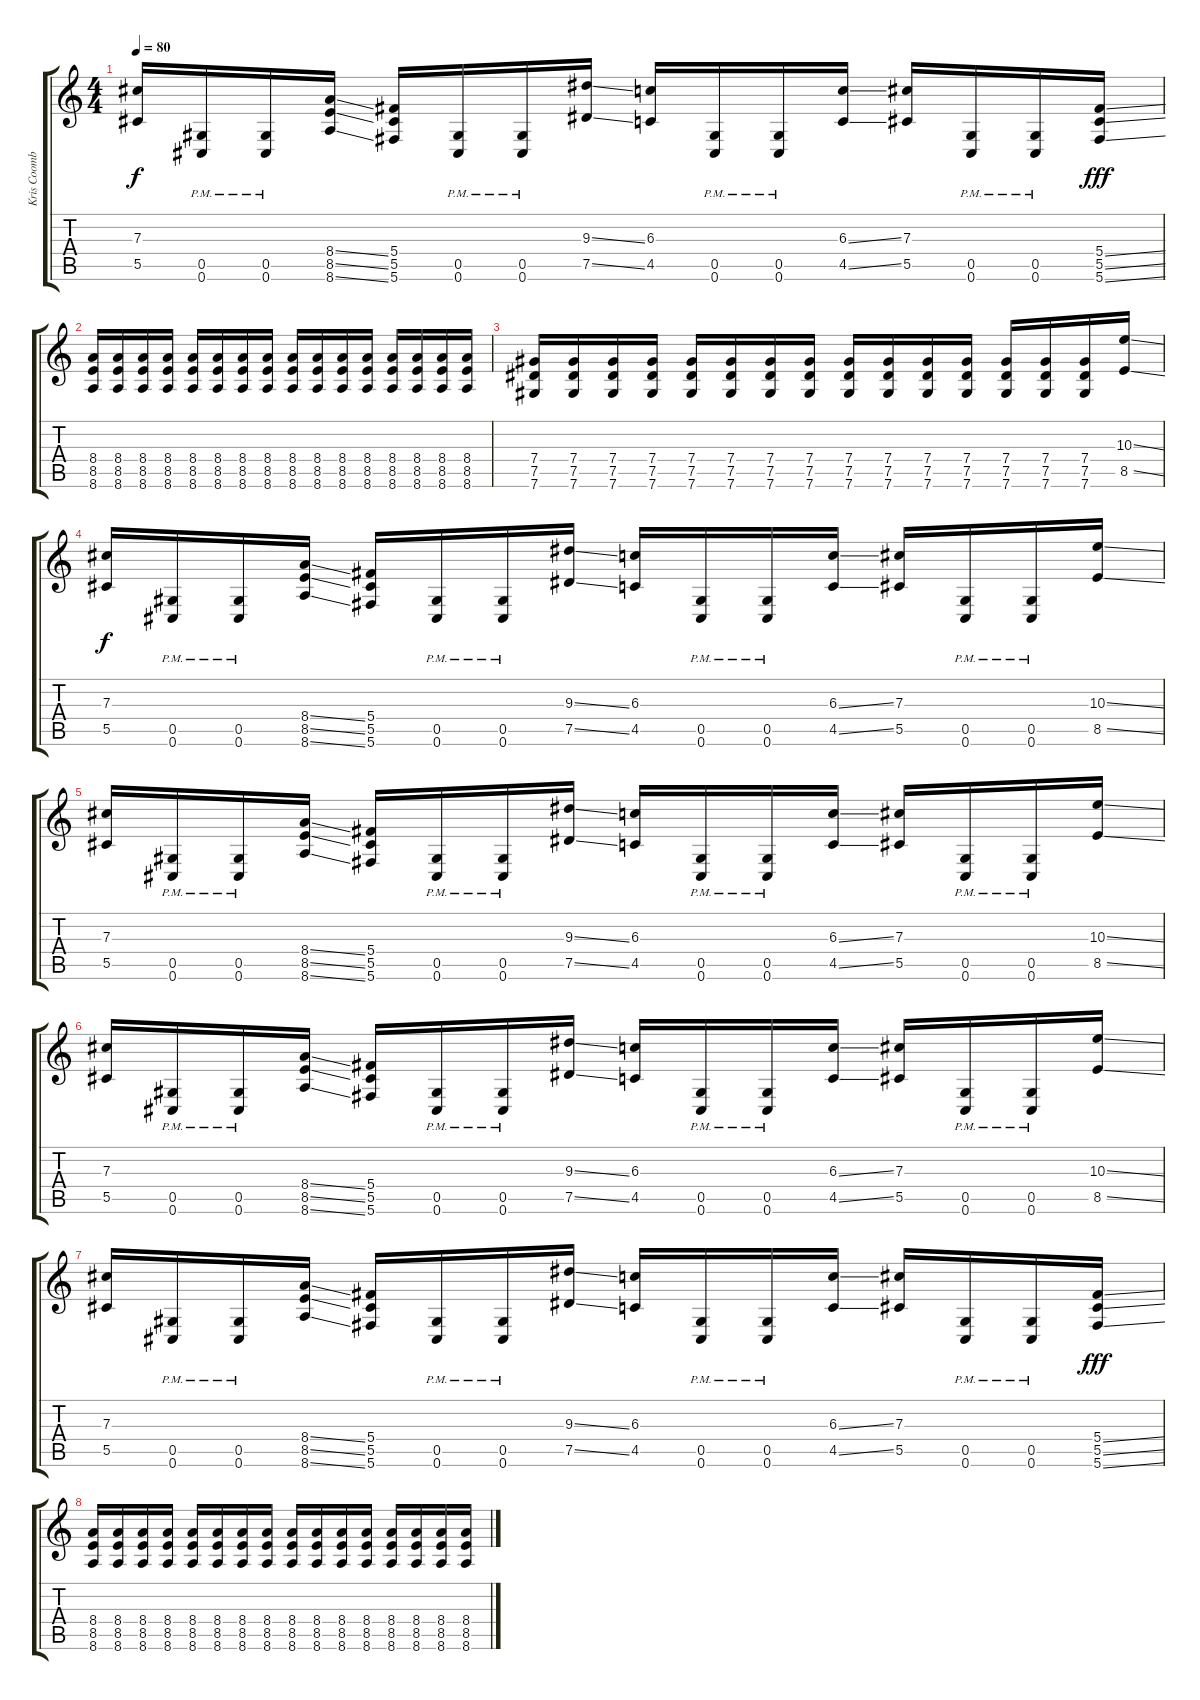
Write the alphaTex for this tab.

\track ("Kris Coombs" "Kris Coomb") {instrument distortionguitar}
\staff {score tabs}
\tuning (Eb4 Bb3 Gb3 Db3 Ab2 Db2) {hide}
\ts (4 4)
\tempo 80
\clef g2
\ks c
(7.3 5.5).16{dy f} (0.5{pm} 0.6{pm}).16 (0.5{pm} 0.6{pm}).16 (8.4{ss} 8.5{ss} 8.6{ss}).16 (5.4 5.5 5.6).16 (0.5{pm} 0.6{pm}).16 (0.5{pm} 0.6{pm}).16 (9.3{ss} 7.5{ss}).16 (6.3 4.5).16 (0.5{pm} 0.6{pm}).16 (0.5{pm} 0.6{pm}).16 (6.3{ss} 4.5{ss}).16 (7.3 5.5).16 (0.5{pm} 0.6{pm}).16 (0.5{pm} 0.6{pm}).16 (5.4{ss} 5.5{ss} 5.6{ss}).16{dy fff} |
(8.4 8.5 8.6).16 (8.4 8.5 8.6).16 (8.4 8.5 8.6).16 (8.4 8.5 8.6).16 (8.4 8.5 8.6).16 (8.4 8.5 8.6).16 (8.4 8.5 8.6).16 (8.4 8.5 8.6).16 (8.4 8.5 8.6).16 (8.4 8.5 8.6).16 (8.4 8.5 8.6).16 (8.4 8.5 8.6).16 (8.4 8.5 8.6).16 (8.4 8.5 8.6).16 (8.4 8.5 8.6).16 (8.4 8.5 8.6).16 |
(7.4 7.5 7.6).16 (7.4 7.5 7.6).16 (7.4 7.5 7.6).16 (7.4 7.5 7.6).16 (7.4 7.5 7.6).16 (7.4 7.5 7.6).16 (7.4 7.5 7.6).16 (7.4 7.5 7.6).16 (7.4 7.5 7.6).16 (7.4 7.5 7.6).16 (7.4 7.5 7.6).16 (7.4 7.5 7.6).16 (7.4 7.5 7.6).16 (7.4 7.5 7.6).16 (7.4 7.5 7.6).16 (10.3{ss} 8.5{ss}).16 |
(7.3 5.5).16{dy f} (0.5{pm} 0.6{pm}).16 (0.5{pm} 0.6{pm}).16 (8.4{ss} 8.5{ss} 8.6{ss}).16 (5.4 5.5 5.6).16 (0.5{pm} 0.6{pm}).16 (0.5{pm} 0.6{pm}).16 (9.3{ss} 7.5{ss}).16 (6.3 4.5).16 (0.5{pm} 0.6{pm}).16 (0.5{pm} 0.6{pm}).16 (6.3{ss} 4.5{ss}).16 (7.3 5.5).16 (0.5{pm} 0.6{pm}).16 (0.5{pm} 0.6{pm}).16 (10.3{ss} 8.5{ss}).16 |
(7.3 5.5).16 (0.5{pm} 0.6{pm}).16 (0.5{pm} 0.6{pm}).16 (8.4{ss} 8.5{ss} 8.6{ss}).16 (5.4 5.5 5.6).16 (0.5{pm} 0.6{pm}).16 (0.5{pm} 0.6{pm}).16 (9.3{ss} 7.5{ss}).16 (6.3 4.5).16 (0.5{pm} 0.6{pm}).16 (0.5{pm} 0.6{pm}).16 (6.3{ss} 4.5{ss}).16 (7.3 5.5).16 (0.5{pm} 0.6{pm}).16 (0.5{pm} 0.6{pm}).16 (10.3{ss} 8.5{ss}).16 |
(7.3 5.5).16 (0.5{pm} 0.6{pm}).16 (0.5{pm} 0.6{pm}).16 (8.4{ss} 8.5{ss} 8.6{ss}).16 (5.4 5.5 5.6).16 (0.5{pm} 0.6{pm}).16 (0.5{pm} 0.6{pm}).16 (9.3{ss} 7.5{ss}).16 (6.3 4.5).16 (0.5{pm} 0.6{pm}).16 (0.5{pm} 0.6{pm}).16 (6.3{ss} 4.5{ss}).16 (7.3 5.5).16 (0.5{pm} 0.6{pm}).16 (0.5{pm} 0.6{pm}).16 (10.3{ss} 8.5{ss}).16 |
(7.3 5.5).16 (0.5{pm} 0.6{pm}).16 (0.5{pm} 0.6{pm}).16 (8.4{ss} 8.5{ss} 8.6{ss}).16 (5.4 5.5 5.6).16 (0.5{pm} 0.6{pm}).16 (0.5{pm} 0.6{pm}).16 (9.3{ss} 7.5{ss}).16 (6.3 4.5).16 (0.5{pm} 0.6{pm}).16 (0.5{pm} 0.6{pm}).16 (6.3{ss} 4.5{ss}).16 (7.3 5.5).16 (0.5{pm} 0.6{pm}).16 (0.5{pm} 0.6{pm}).16 (5.4{ss} 5.5{ss} 5.6{ss}).16{dy fff} |
(8.4 8.5 8.6).16 (8.4 8.5 8.6).16 (8.4 8.5 8.6).16 (8.4 8.5 8.6).16 (8.4 8.5 8.6).16 (8.4 8.5 8.6).16 (8.4 8.5 8.6).16 (8.4 8.5 8.6).16 (8.4 8.5 8.6).16 (8.4 8.5 8.6).16 (8.4 8.5 8.6).16 (8.4 8.5 8.6).16 (8.4 8.5 8.6).16 (8.4 8.5 8.6).16 (8.4 8.5 8.6).16 (8.4 8.5 8.6).16
